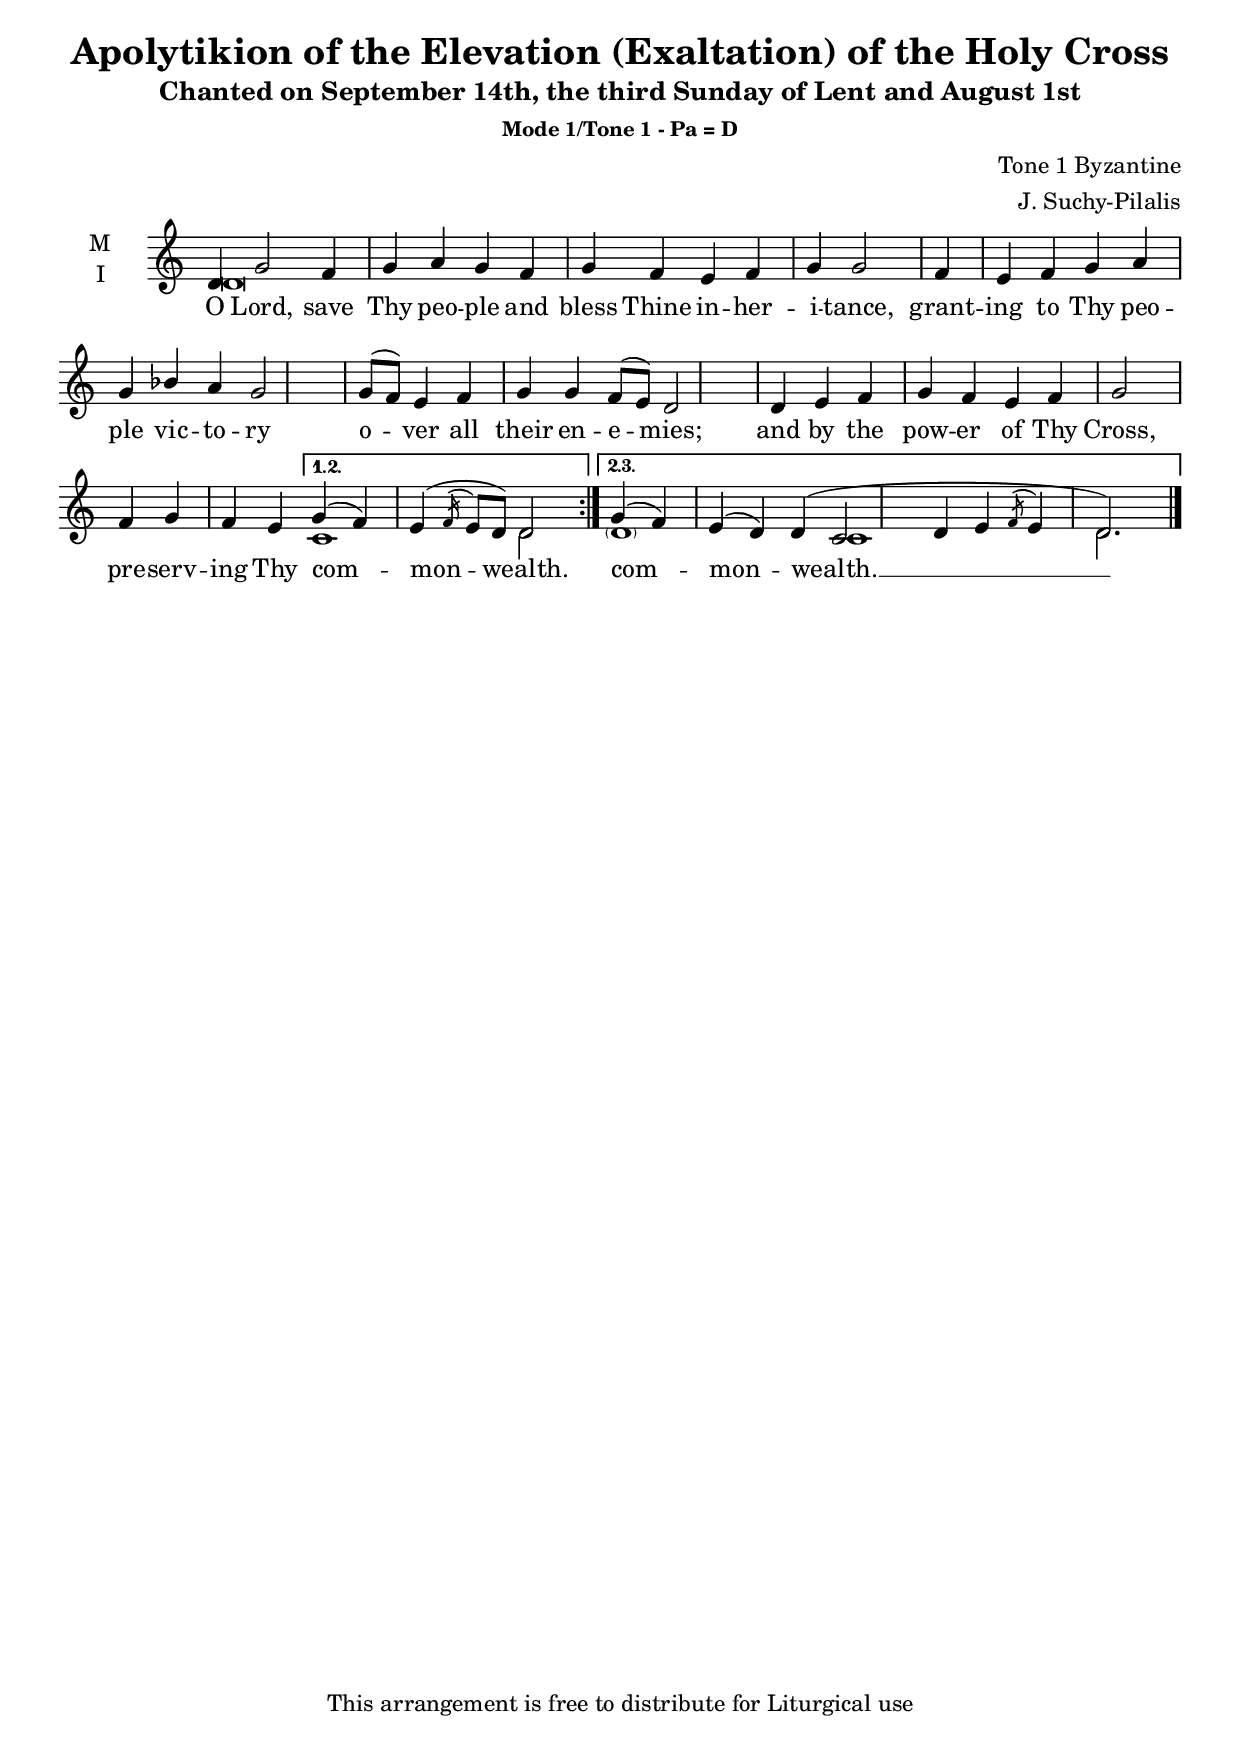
\version "2.18.2"

\header {
  title = "Apolytikion of the Elevation (Exaltation) of the Holy Cross"
  subtitle = "Chanted on September 14th, the third Sunday of Lent and August 1st"
  subsubtitle = "Mode 1/Tone 1 - Pa = D"
  composer = "Tone 1 Byzantine"
  arranger = "J. Suchy-Pilalis"
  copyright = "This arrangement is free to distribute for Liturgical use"
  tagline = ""
}
\version "2.18.2"

% Provide an easy way to group a bunch of text together on a breve
% http://lilypond.org/doc/v2.18/Documentation/notation/working-with-ancient-music_002d_002dscenarios-and-solutions
recite = \once \override LyricText.self-alignment-X = #-1

\defineBarLine "invisible" #'("" "" "")
global = {
  \time 4/4 % Not used, Time_signature_engraver is removed from layout
  \key c \major
  \set Timing.defaultBarType = "invisible" %% Only put bar lines where I say
}

lyricText = \lyricmode {
  % Note that inserted text in the melody will go ABOVE the lyrics
  O Lord, save Thy peo -- ple and bless Thine in -- her -- i -- tance,
  grant -- ing to Thy peo -- ple vic -- to -- ry
  o -- ver all their en -- e -- mies;
  and by the pow -- er of Thy Cross,
  pre -- serv -- ing Thy com -- mon -- wealth.
  com -- mon -- wealth. __
}

melody = \relative c' {
  % Ritardando spanning several notes
  \override TextSpanner.bound-details.left.text = "rit."
  \global % Leave these here for key to display
  \repeat volta 3 { d4 g2 f4 g a g f g f e f g g2 \bar "|"
                    f4 e f g a g bes a g2 \bar"|"
                    g8( f) e4 f g g f8( e) d2 \bar "|"
                    d4 e f g f e f g2 \bar"|"
                    f4 g f e  }

     \alternative {
          { g4( f) e( \acciaccatura {f16} e8 d) d2 \bar ":|." }
          { g4( f) e( d) d( c2 d4 e \acciaccatura{f8} e4 d2.) \bar "|." }
     }
}

ison = \relative c' {
  \global % Leave these here for key to display
  \repeat volta 2 { d\breve s s s s s1.}
     \alternative {
          { c1 d2}
          { \parenthesize d1 s4 c1 s4 d2. }
     }
}

\score {
  \new ChoirStaff <<
    \new Staff \with {
      midiInstrument = "choir aahs"
      instrumentName = \markup \center-column { M I }
    } <<
      \new Voice = "melody" { \voiceOne \melody }
      \new Voice = "ison" { \voiceTwo \ison }
    >>
    \new Lyrics \with {
      \override VerticalAxisGroup #'staff-affinity = #CENTER
    } \lyricsto "melody" \lyricText

  >>
  \layout {
    \context {
      \Staff
      \remove "Time_signature_engraver"
    }
    \context {
      \Score
      \omit BarNumber
    }
  }
  \midi { \tempo 4 = 150
          \context {
            \Voice
            \remove "Dynamic_performer"
    }
  }
}

